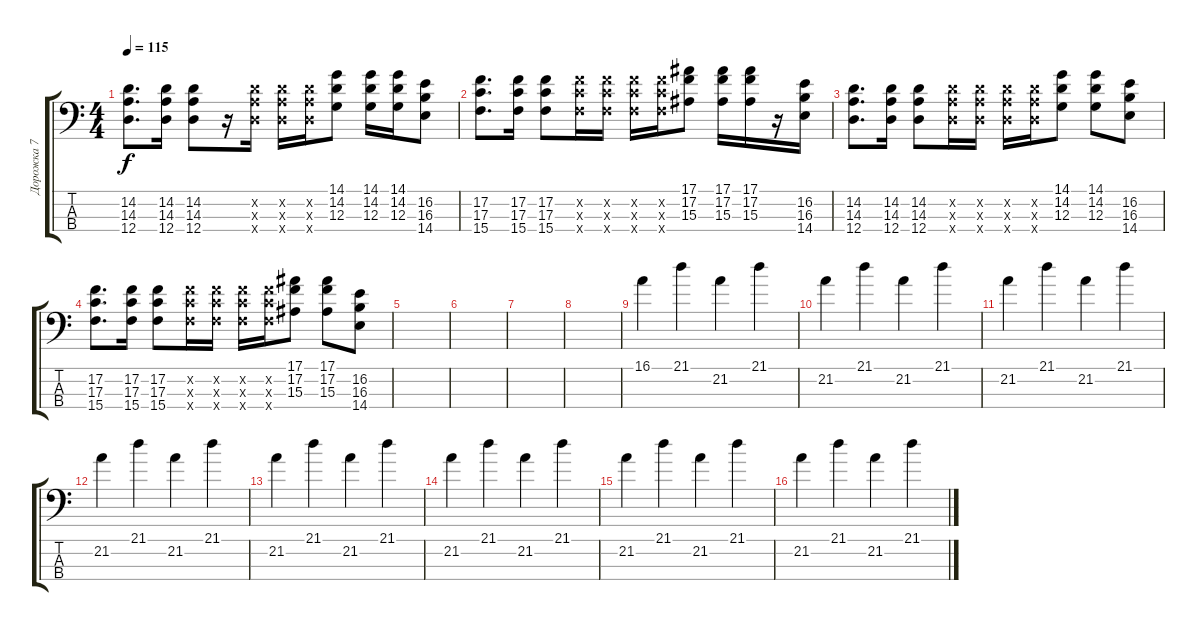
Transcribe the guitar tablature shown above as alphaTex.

\track ("Дорожка 7" "Дорожка 7") {instrument acousticguitarsteel}
\staff {score tabs}
\tuning (F2 C2 G1 D1) {hide}
\ts (4 4)
\tempo 115
\clef f4
\ks c
(14.2 14.3 12.4).8{d dy f instrument acousticguitarsteel} (14.2 14.3 12.4).16 (14.2 14.3 12.4).8 r.16 (14.2{x} 14.3{x} 12.4{x}).16 (14.2{x} 14.3{x} 12.4{x}).16 (14.2{x} 14.3{x} 12.4{x}).16 (14.1 14.2 12.3).8 (14.1 14.2 12.3).16 (14.1 14.2 12.3).16 (16.2 16.3 14.4).8 |
(17.2 17.3 15.4).8{d} (17.2 17.3 15.4).16 (17.2 17.3 15.4).8 (17.2{x} 17.3{x} 15.4{x}).16 (17.2{x} 17.3{x} 15.4{x}).16 (17.2{x} 17.3{x} 15.4{x}).16 (17.2{x} 17.3{x} 15.4{x}).16 (17.1 17.2 15.3).8 (17.1 17.2 15.3).16 (17.1 17.2 15.3).16 r.16 (16.2 16.3 14.4).16 |
(14.2 14.3 12.4).8{d} (14.2 14.3 12.4).16 (14.2 14.3 12.4).8 (14.2{x} 14.3{x} 12.4{x}).16 (14.2{x} 14.3{x} 12.4{x}).16 (14.2{x} 14.3{x} 12.4{x}).16 (14.2{x} 14.3{x} 12.4{x}).16 (14.1 14.2 12.3).8 (14.1 14.2 12.3).8 (16.2 16.3 14.4).8 |
(17.2 17.3 15.4).8{d} (17.2 17.3 15.4).16 (17.2 17.3 15.4).8 (17.2{x} 17.3{x} 15.4{x}).16 (17.2{x} 17.3{x} 15.4{x}).16 (17.2{x} 17.3{x} 15.4{x}).16 (17.2{x} 17.3{x} 15.4{x}).16 (17.1 17.2 15.3).8 (17.1 17.2 15.3).8 (16.2 16.3 14.4).8 |
|
|
|
|
16.1.4 21.1.4 21.2.4 21.1.4 |
21.2.4 21.1.4 21.2.4 21.1.4 |
21.2.4 21.1.4 21.2.4 21.1.4 |
21.2.4 21.1.4 21.2.4 21.1.4 |
21.2.4 21.1.4 21.2.4 21.1.4 |
21.2.4 21.1.4 21.2.4 21.1.4 |
21.2.4 21.1.4 21.2.4 21.1.4 |
21.2.4 21.1.4 21.2.4 21.1.4
